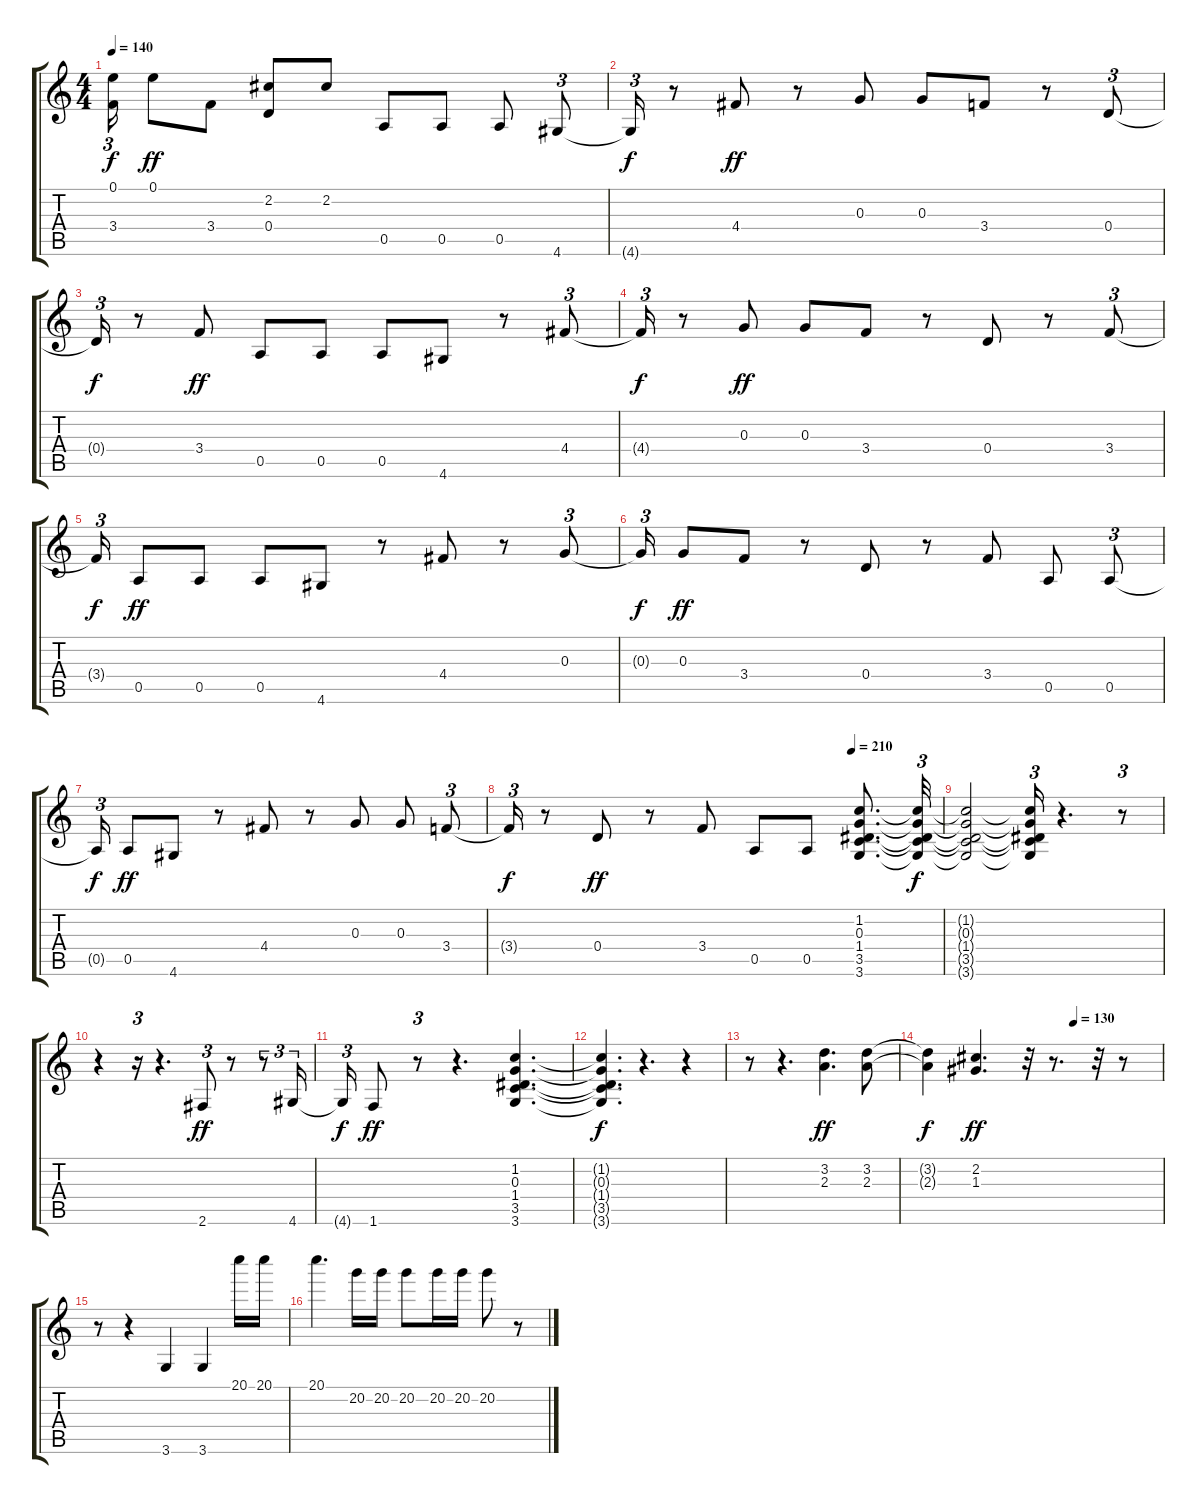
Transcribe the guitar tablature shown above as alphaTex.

\track "" {instrument distortionguitar}
\staff {score tabs}
\tuning (E4 B3 G3 D3 A2 E2) {hide}
\ts (4 4)
\tempo 140
\clef g2
\ks c
(0.1{t} 3.4{t}).16{tu (3 2) dy f} 0.1.8{dy ff} 3.4.8 (2.2 0.4).8 2.2.8 0.5.8 0.5.8 0.5.8 4.6.8{tu (3 2)} |
4.6{t}.16{tu (3 2) dy f} r.8 4.4.8{dy ff} r.8 0.3.8 0.3.8 3.4.8 r.8 0.4.8{tu (3 2)} |
0.4{t}.16{tu (3 2) dy f} r.8 3.4.8{dy ff} 0.5.8 0.5.8 0.5.8 4.6.8 r.8 4.4.8{tu (3 2)} |
4.4{t}.16{tu (3 2) dy f} r.8 0.3.8{dy ff} 0.3.8 3.4.8 r.8 0.4.8 r.8 3.4.8{tu (3 2)} |
3.4{t}.16{tu (3 2) dy f} 0.5.8{dy ff} 0.5.8 0.5.8 4.6.8 r.8 4.4.8 r.8 0.3.8{tu (3 2)} |
0.3{t}.16{tu (3 2) dy f} 0.3.8{dy ff} 3.4.8 r.8 0.4.8 r.8 3.4.8 0.5.8 0.5.8{tu (3 2)} |
0.5{t}.16{tu (3 2) dy f} 0.5.8{dy ff} 4.6.8 r.8 4.4.8 r.8 0.3.8 0.3.8 3.4.8{tu (3 2)} |
\tempo (210 0.7916666666666666)
3.4{t}.16{tu (3 2) dy f} r.8 0.4.8{dy ff} r.8 3.4.8 0.5.8 0.5.8 (1.2 0.3 1.4 3.5 3.6).8{d} (1.2{t} 0.3{t} 1.4{t} 3.5{t} 3.6{t}).32{tu (3 2) dy f} |
(1.2{t} 0.3{t} 1.4{t} 3.5{t} 3.6{t}).2 (1.2{t} 0.3{t} 1.4{t} 3.5{t} 3.6{t}).16{tu (3 2)} r.4{d} r.8{tu (3 2)} |
r.4 r.16{tu (3 2)} r.4{d} 2.6.8{tu (3 2) dy ff} r.8 r.8{tu (3 2)} 4.6.16{tu (3 2)} |
4.6{t}.16{tu (3 2) dy f} 1.6.8{dy ff} r.8{tu (3 2)} r.4{d} (1.2 0.3 1.4 3.5 3.6).4{d} |
(1.2{t} 0.3{t} 1.4{t} 3.5{t} 3.6{t}).4{d dy f} r.4{d} r.4 |
r.8 r.4{d} (3.2 2.3).4{d dy ff} (3.2 2.3).8 |
\tempo (130 0.625)
(3.2{t} 2.3{t}).4{dy f} (2.2 1.3).4{d dy ff} r.32 r.8{d} r.32 r.8 |
r.8 r.4 3.6.4 3.6.4 20.1.16 20.1.16 |
20.1.4{d} 20.2.16 20.2.16 20.2.8 20.2.16 20.2.16 20.2.8 r.8
